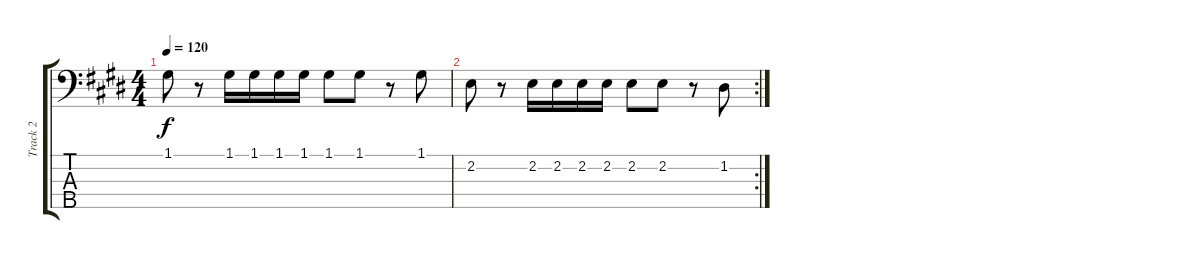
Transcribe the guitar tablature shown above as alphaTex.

\track ("Track 2" "Track 2") {instrument synthbass2}
\staff {score tabs}
\tuning (G2 D2 A1 E1 B0) {hide}
\ts (4 4)
\tempo 120
\clef f4
\ks e
1.1.8{dy f} r.8 1.1.16 1.1.16 1.1.16 1.1.16 1.1.8 1.1.8 r.8 1.1.8 |
\rc 2
2.2.8 r.8 2.2.16 2.2.16 2.2.16 2.2.16 2.2.8 2.2.8 r.8 1.2.8
